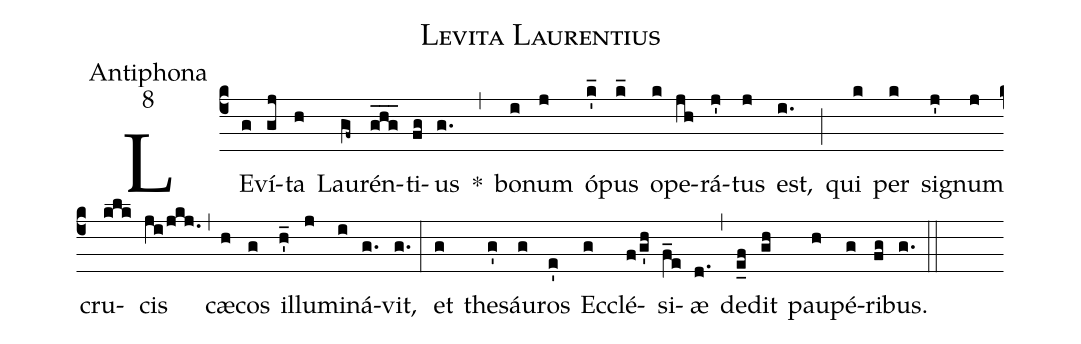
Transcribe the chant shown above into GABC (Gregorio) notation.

name:Levita Laurentius;
office-part:Antiphona;
mode:8;
%%
(c4) LE(g)ví(gj)ta(h) Lau(gf~)rén(ghg___)ti(fg)us(g.) *(,) bo(i)num(j) ó(k'_)pus(k_) o(k)pe(jh)rá(j')tus(j) est,(i.) (;) qui(k) per(k) si(j')gnum(j) cru(klk)cis(ji/jkj.) (,) cæ(h)cos(g) il(h_')lu(j)mi(i)ná(g.)vit,(g.) (:) et(g) the(g')sáu(g)ros(e') Ec(g)clé(f/g'h)si(f_e)æ(d.) (,) de(e_f)dit(gh) pau(h)pé(g)ri(fg)bus.(g.) (::)
